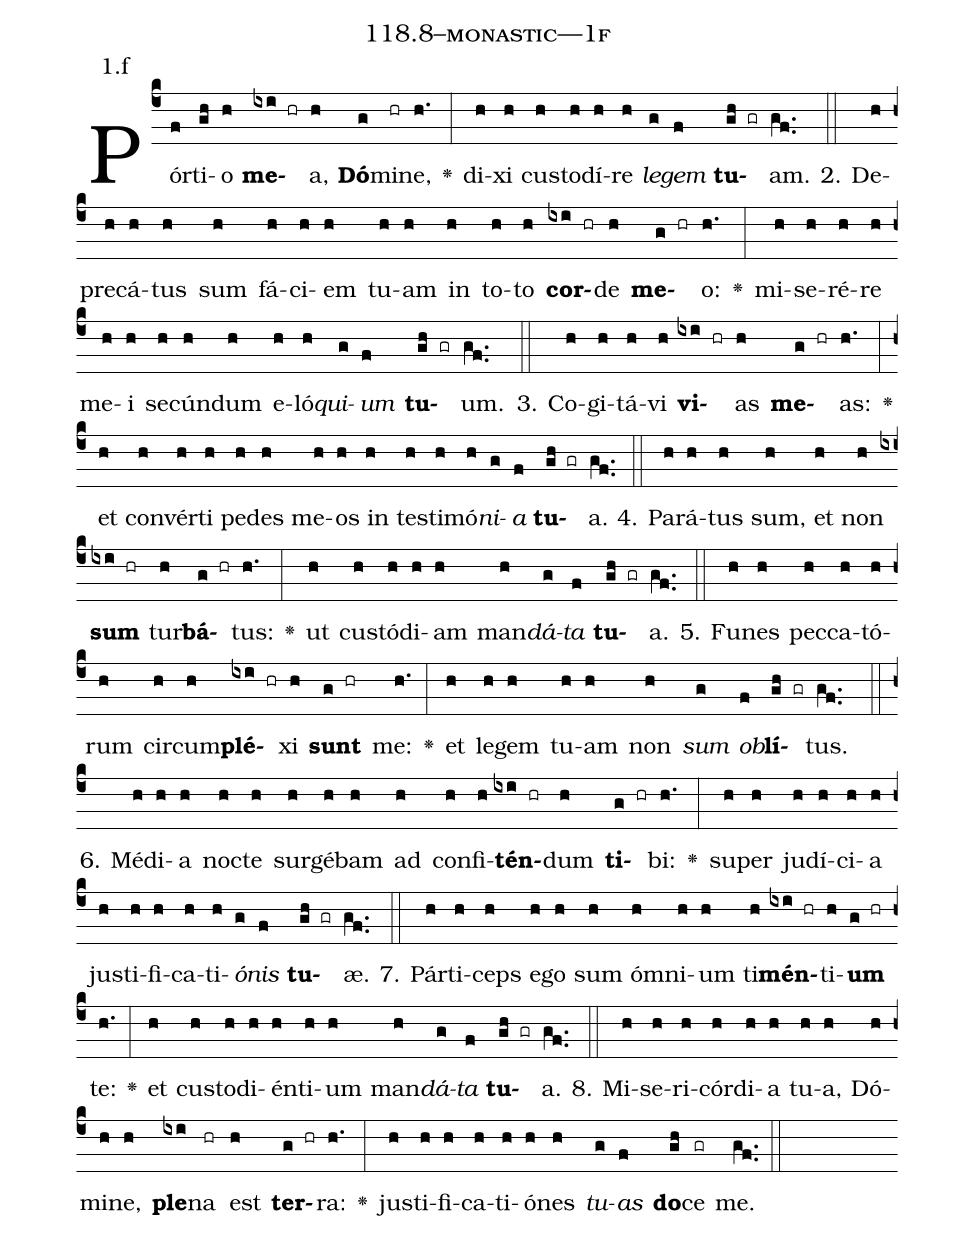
name: 118.8--monastic---1f;
annotation: 1.f;
%%
(c4)Pór(f)ti(gh)o(h) <b>me</b>(ixi hr)a,(h) <b>Dó</b>(g)mi(hr)ne,(h.) <v>\greheightstar</v>(:) di(h)xi(h) cus(h)to(h)dí(h)re(h) <i>le</i>(g)<i>gem</i>(f) <b>tu</b>(gh gr)am.(gf..) (::)
2. De(h)pre(h)cá(h)tus(h) sum(h) fá(h)ci(h)em(h) tu(h)am(h) in(h) to(h)to(h) <b>cor</b>(ixi hr)de(h) <b>me</b>(g hr)o:(h.) <v>\greheightstar</v>(:) mi(h)se(h)ré(h)re(h) me(h)i(h) se(h)cún(h)dum(h) e(h)ló(h)<i>qui</i>(g)<i>um</i>(f) <b>tu</b>(gh gr)um.(gf..) (::)
3. Co(h)gi(h)tá(h)vi(h) <b>vi</b>(ixi hr)as(h) <b>me</b>(g hr)as:(h.) <v>\greheightstar</v>(:) et(h) con(h)vér(h)ti(h) pe(h)des(h) me(h)os(h) in(h) tes(h)ti(h)mó(h)<i>ni</i>(g)<i>a</i>(f) <b>tu</b>(gh gr)a.(gf..) (::)
4. Pa(h)rá(h)tus(h) sum,(h) et(h) non(h) <b>sum</b>(ixi hr) tur(h)<b>bá</b>(g hr)tus:(h.) <v>\greheightstar</v>(:) ut(h) cus(h)tó(h)di(h)am(h) man(h)<i>dá</i>(g)<i>ta</i>(f) <b>tu</b>(gh gr)a.(gf..) (::)
5. Fu(h)nes(h) pec(h)ca(h)tó(h)rum(h) cir(h)cum(h)<b>plé</b>(ixi hr)xi(h) <b>sunt</b>(g hr) me:(h.) <v>\greheightstar</v>(:) et(h) le(h)gem(h) tu(h)am(h) non(h) <i>sum</i>(g) <i>ob</i>(f)<b>lí</b>(gh gr)tus.(gf..) (::)
6. Mé(h)di(h)a(h) noc(h)te(h) sur(h)gé(h)bam(h) ad(h) con(h)fi(h)<b>tén</b>(ixi hr)dum(h) <b>ti</b>(g hr)bi:(h.) <v>\greheightstar</v>(:) su(h)per(h) ju(h)dí(h)ci(h)a(h) jus(h)ti(h)fi(h)ca(h)ti(h)<i>ó</i>(g)<i>nis</i>(f) <b>tu</b>(gh gr)æ.(gf..) (::)
7. Pár(h)ti(h)ceps(h) e(h)go(h) sum(h) óm(h)ni(h)um(h) ti(h)<b>mén</b>(ixi hr)ti(h)<b>um</b>(g hr) te:(h.) <v>\greheightstar</v>(:) et(h) cus(h)to(h)di(h)én(h)ti(h)um(h) man(h)<i>dá</i>(g)<i>ta</i>(f) <b>tu</b>(gh gr)a.(gf..) (::)
8. Mi(h)se(h)ri(h)cór(h)di(h)a(h) tu(h)a,(h) Dó(h)mi(h)ne,(h) <b>ple</b>(ixi)na(hr) est(h) <b>ter</b>(g hr)ra:(h.) <v>\greheightstar</v>(:) jus(h)ti(h)fi(h)ca(h)ti(h)ó(h)nes(h) <i>tu</i>(g)<i>as</i>(f) <b>do</b>(gh)ce(gr) me.(gf..) (::)
